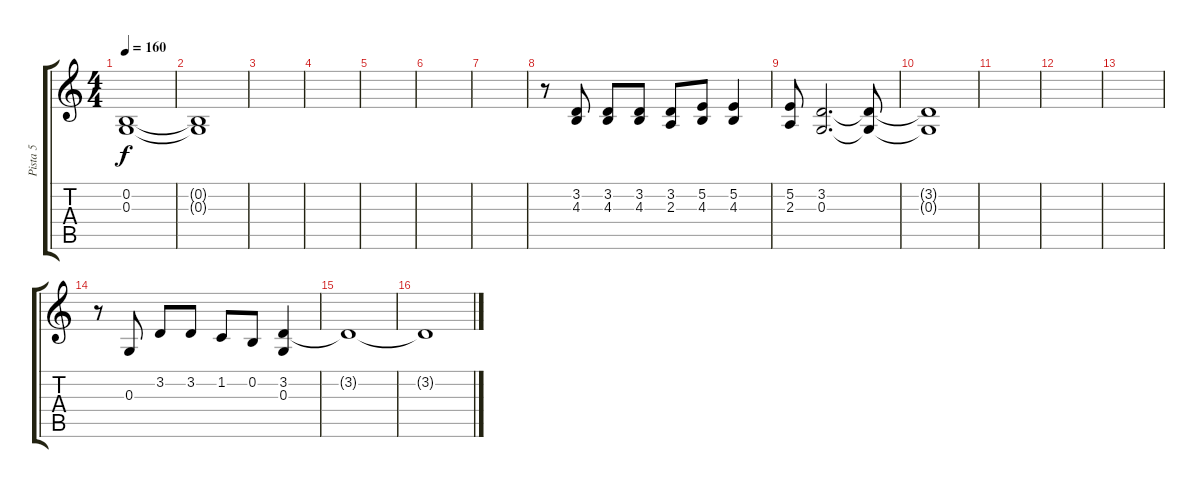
\track ("Pista 5" "Pista 5") {instrument electricgrandpiano}
\staff {score tabs}
\tuning (E4 B3 G3 D3 A2 E2) {hide}
\ts (4 4)
\tempo 160
\clef g2
\ks c
(0.2{t} 0.3{t}).1{dy f} |
(0.2{t} 0.3{t}).1 |
|
|
|
|
|
r.8 (3.2 4.3).8 (3.2 4.3).8 (3.2 4.3).8 (3.2 2.3).8 (5.2 4.3).8 (5.2 4.3).4 |
(5.2 2.3).8 (3.2 0.3).2{d} (3.2{t} 0.3{t}).8 |
(3.2{t} 0.3{t}).1 |
|
|
|
r.8 0.3.8 3.2.8 3.2.8 1.2.8 0.2.8 (3.2 0.3).4 |
3.2{t}.1 |
3.2{t}.1
